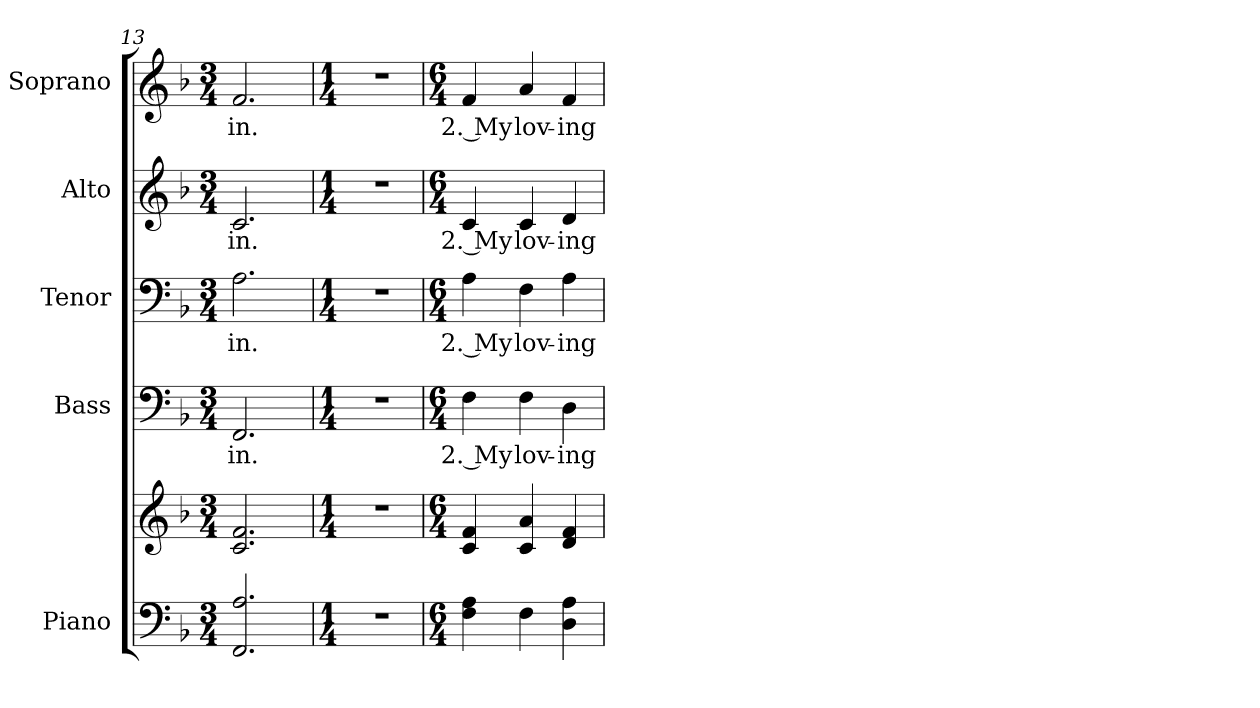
**kern	**kern	**kern	**text	**kern	**text	**kern	**text	**kern	**text
*part5	*part5	*part4	*part4	*part3	*part3	*part2	*part2	*part1	*part1
*staff6	*staff5	*staff4	*staff4	*staff3	*staff3	*staff2	*staff2	*staff1	*staff1
*I"Piano	*	*I"Bass	*	*I"Tenor	*	*I"Alto	*	*I"Soprano	*
*I'Pno.	*	*I'B.	*	*I'T.	*	*I'A.	*	*I'S.	*
!!LO:PB:g=z
*clefF4	*clefG2	*clefF4	*	*clefF4	*	*clefG2	*	*clefG2	*
*k[b-]	*k[b-]	*k[b-]	*	*k[b-]	*	*k[b-]	*	*k[b-]	*
*F:	*F:	*F:	*	*F:	*	*F:	*	*F:	*
*M3/4	*M3/4	*M3/4	*	*M3/4	*	*M3/4	*	*M3/4	*
=13	=13	=13	=13	=13	=13	=13	=13	=13	=13
!	!	!	!LO:LY:b:color=#000000	!	!	!	!	!	!
!	!	!	!	!	!LO:LY:b:color=#000000	!	!	!	!
!	!	!	!	!	!	!	!LO:LY:b:color=#000000	!	!
!	!	!	!	!	!	!	!	!	!LO:LY:b:color=#000000
2.FFi/ 2.Ai	2.ci/ 2.fi	2.FFi/	-in.	2.Ai\	-in.	2.ci/	-in.	2.fi/	-in.
=14	=14	=14	=14	=14	=14	=14	=14	=14	=14
*M1/4	*M1/4	*M1/4	*	*M1/4	*	*M1/4	*	*M1/4	*
!LO:N:vis=1	!LO:N:vis=1	!LO:N:vis=1	!	!LO:N:vis=1	!	!LO:N:vis=1	!	!LO:N:vis=1	!
4r	4r	4r	.	4r	.	4r	.	4r	.
!!LO:PB:g=z
=15	=15	=15	=15	=15	=15	=15	=15	=15	=15
*M6/4	*M6/4	*M6/4	*	*M6/4	*	*M6/4	*	*M6/4	*
!	!	!	!LO:LY:b:color=#000000	!	!	!	!	!	!
!	!	!	!	!	!LO:LY:b:color=#000000	!	!	!	!
!	!	!	!	!	!	!	!LO:LY:b:color=#000000	!	!
!	!	!	!	!	!	!	!	!	!LO:LY:b:color=#000000
4Fi\ 4Ai	4ci/ 4fi	4Fi\	2. My	4Ai\	2. My	4ci/	2. My	4fi/	2. My
!	!	!	!LO:LY:b:color=#000000	!	!	!	!	!	!
!	!	!	!	!	!LO:LY:b:color=#000000	!	!	!	!
!	!	!	!	!	!	!	!LO:LY:b:color=#000000	!	!
!	!	!	!	!	!	!	!	!	!LO:LY:b:color=#000000
4Fi\	4ci/ 4ai	4Fi\	lov-	4Fi\	lov-	4ci/	lov-	4ai/	lov-
!	!	!	!LO:LY:b:color=#000000	!	!	!	!	!	!
!	!	!	!	!	!LO:LY:b:color=#000000	!	!	!	!
!	!	!	!	!	!	!	!LO:LY:b:color=#000000	!	!
!	!	!	!	!	!	!	!	!	!LO:LY:b:color=#000000
4Di\ 4Ai	4di/ 4fi	4Di\	-ing	4Ai\	-ing	4di/	-ing	4fi/	-ing
=	=	=	=	=	=	=	=	=	=
*-	*-	*-	*-	*-	*-	*-	*-	*-	*-
